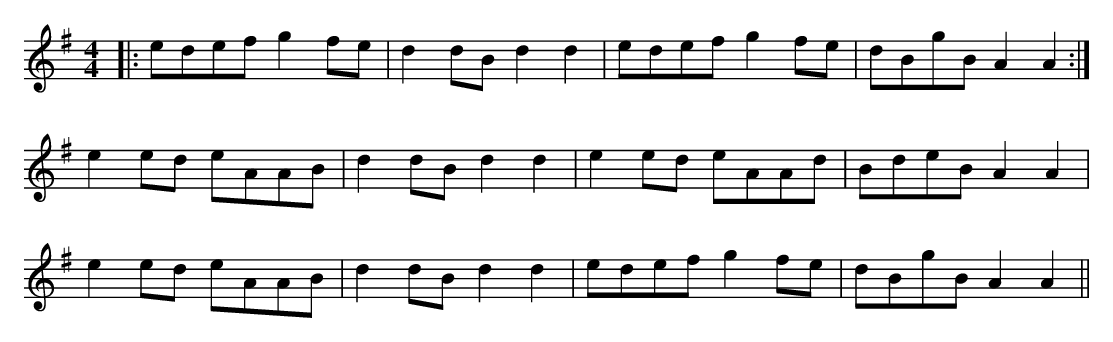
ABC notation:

X:1
M:4/4
K:Ador
|:edef g2fe|d2dB d2d2|edef g2fe|dBgB A2A2:|
e2ed eAAB|d2dB d2d2|e2ed eAAd|BdeB A2A2|
e2ed eAAB|d2dB d2d2|edef g2fe|dBgB A2A2||
